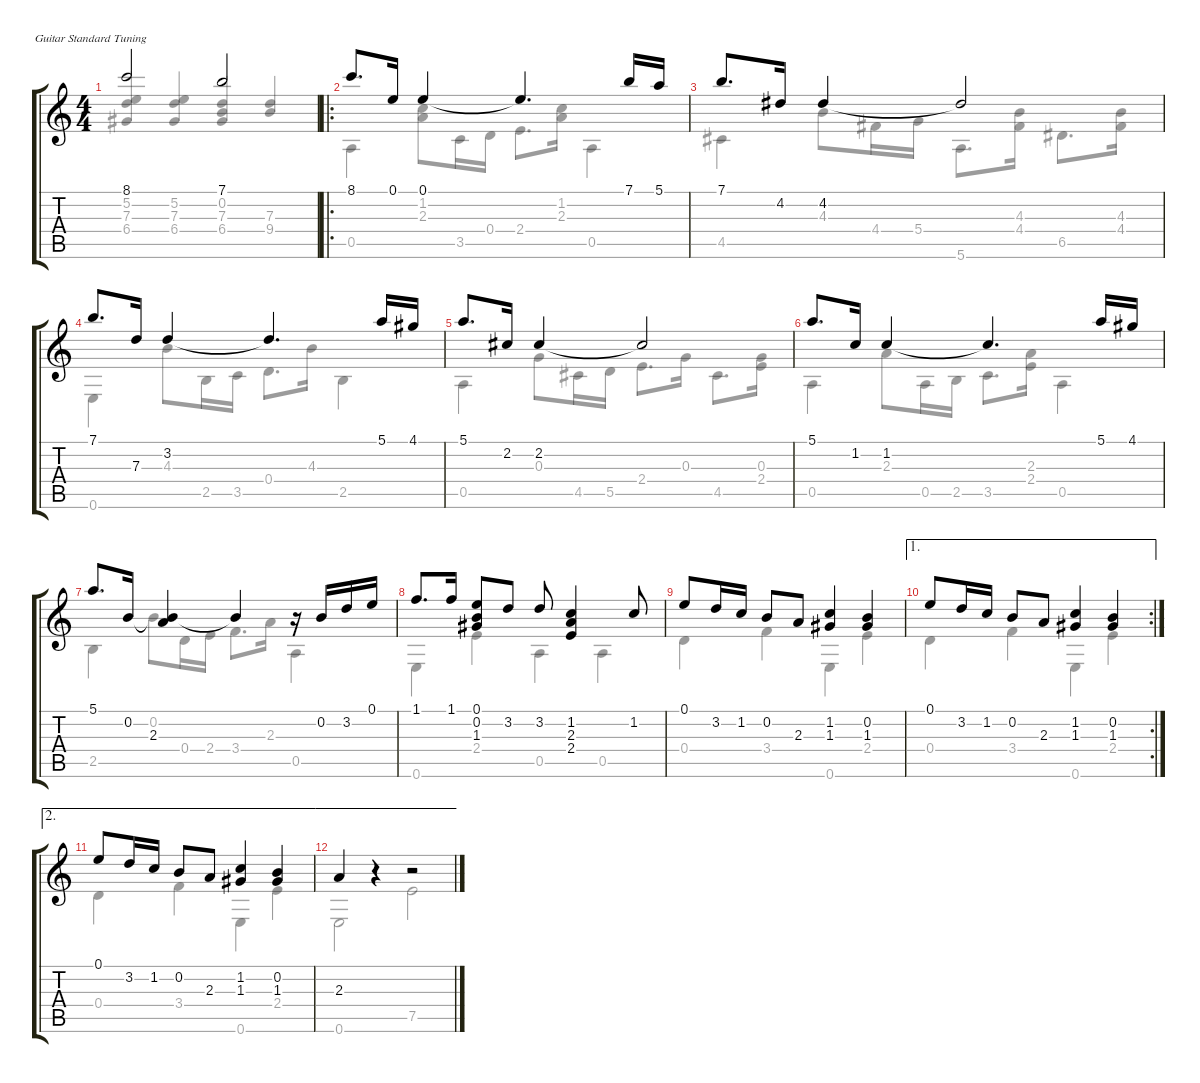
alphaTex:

\defaultSystemsLayout 4
\hideDynamics
\singleTrackTrackNamePolicy hidden
\multiTrackTrackNamePolicy hidden
\firstSystemTrackNameMode fullname
\firstSystemTrackNameOrientation horizontal
\otherSystemsTrackNameOrientation horizontal
\track ("Nylon Guitar" "Nylon Guit") {instrument acousticguitarnylon}
\staff {score tabs}
\tuning (E4 B3 G3 D3 A2 E2)
\voice
\ts (4 4)
\tempo (65 hide)
\clef g2
\scale
0.188795
\ks aminor
8.1.2{dy mf} 7.1.2 |
\ro
\scale
0.410208 8.1.8{d} 0.1.16 0.1.4 0.1{t}.4{d} 7.1.16 5.1.16 |
\scale
0.475933 7.1.8{d} 4.2.16 4.2.4 4.2{t}.2 |
\scale
0.524011 7.1.8{d} 7.3.16 3.2.4 3.2{t}.4{d} 5.1.16 4.1.16 |
\scale
0.478549 5.1.8{d} 2.2.16 2.2.4 2.2{t}.2 |
\scale
0.521456 5.1.8{d} 1.2.16 1.2.4 1.2{t}.4{d} 5.1.16 4.1.16 |
\scale
0.48428 5.1.8{d} 0.2.16 (2.3 0.2{t}).4 0.2{t}.4 r.16 0.2.16 3.2.16 0.1.16 |
\scale
0.515725 1.1.8{d} 1.1.16 (0.1 0.2 1.3).8 3.2.8 3.2.8 (1.2 2.3 2.4).4 1.2.8 |
\scale
0.308519 0.1.8 3.2.16 1.2.16 0.2.8 2.3.8 (1.2 1.3).4 (1.3 0.2).4 |
\ae 1
\rc 2
\scale
0.303753 0.1.8 3.2.16 1.2.16 0.2.8 2.3.8 (1.3 1.2).4 (0.2 1.3).4 |
\ae 2
\scale
0.27999 0.1.8 3.2.16 1.2.16 0.2.8 2.3.8 (1.3 1.2).4 (0.2 1.3).4 |
\ae 2
\scale
0.107706 2.3.4 r.4 r.2
\voice
\clef g2
\ottava regular
\simile none
\scale
0.188795
\ks aminor
(5.2 7.3 6.4).4{dy mf beam invert} (6.4 7.3 5.2).4{beam invert} (0.2 7.3 6.4).4{beam invert} (9.4 7.3).4{beam invert} |
\scale
0.410208 0.5.4 (1.2 2.3).8 3.5.16 0.4.16 2.4.8{d} (2.3 1.2).16 0.5.4 |
\scale
0.475933 4.5.4 4.3.8 4.4.16 5.4.16 5.6.8{d} (4.4 4.3).16 6.5.8{d} (4.4 4.3).16 |
\scale
0.524011 0.6.4 4.3.8 2.5.16 3.5.16 0.4.8{d} 4.3.16 2.5.4 |
\scale
0.478549 0.5.4 0.3.8 4.5.16 5.5.16 2.4.8{d} 0.3.16 4.5.8{d} (2.4 0.3).16 |
\scale
0.521456 0.5.4 2.3.8 0.5.16 2.5.16 3.5.8{d} (2.4 2.3).16 0.5.4 |
\scale
0.48428 2.5.4 0.2.8 0.4.16 2.4.16 3.4.8{d} 2.3.16 0.5.4 |
\scale
0.515725 0.6.4 2.4.4 0.5.4 0.5.4 |
\scale
0.308519 0.4.4 3.4.4 0.6.4 2.4.4 |
\scale
0.303753 0.4.4 3.4.4 0.6.4 2.4.4 |
\scale
0.27999 0.4.4 3.4.4 0.6.4 2.4.4 |
\scale
0.107706
\voice
\clef g2
\ottava regular
\simile none
\scale
0.188795
\ks aminor
0.6.2{dy mf} 7.5.2 |
\scale
0.410208 |
\scale
0.475933 |
\scale
0.524011 |
\scale
0.478549 |
\scale
0.521456 |
\scale
0.48428 |
\scale
0.515725 |
\scale
0.308519 |
\scale
0.303753 |
\scale
0.27999 |
\scale
0.107706
